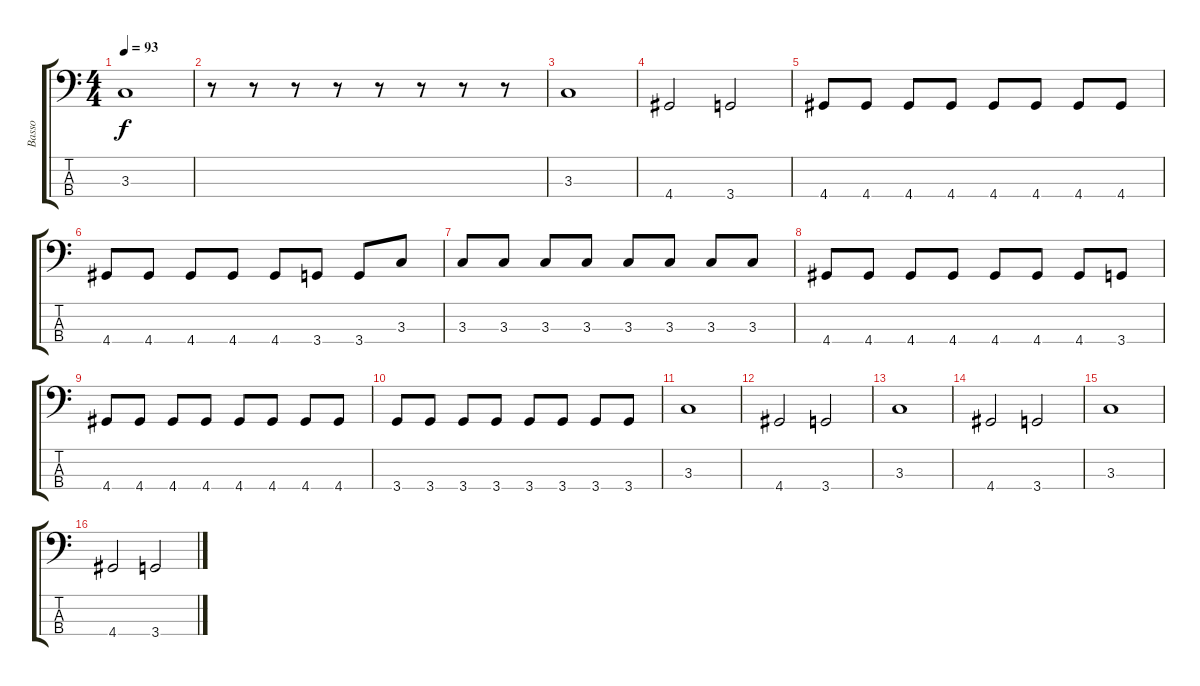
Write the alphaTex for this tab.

\track ("Basso" "Basso") {instrument electricbasspick}
\staff {score tabs}
\tuning (G2 D2 A1 E1) {hide}
\ts (4 4)
\tempo 93
\clef f4
\ks c
3.3.1{dy f} |
r.8 r.8 r.8 r.8 r.8 r.8 r.8 r.8 |
3.3.1 |
4.4.2 3.4.2 |
4.4.8 4.4.8 4.4.8 4.4.8 4.4.8 4.4.8 4.4.8 4.4.8 |
4.4.8 4.4.8 4.4.8 4.4.8 4.4.8 3.4.8 3.4.8 3.3.8 |
3.3.8 3.3.8 3.3.8 3.3.8 3.3.8 3.3.8 3.3.8 3.3.8 |
4.4.8 4.4.8 4.4.8 4.4.8 4.4.8 4.4.8 4.4.8 3.4.8 |
4.4.8 4.4.8 4.4.8 4.4.8 4.4.8 4.4.8 4.4.8 4.4.8 |
3.4.8 3.4.8 3.4.8 3.4.8 3.4.8 3.4.8 3.4.8 3.4.8 |
3.3.1 |
4.4.2 3.4.2 |
3.3.1 |
4.4.2 3.4.2 |
3.3.1 |
4.4.2 3.4.2
